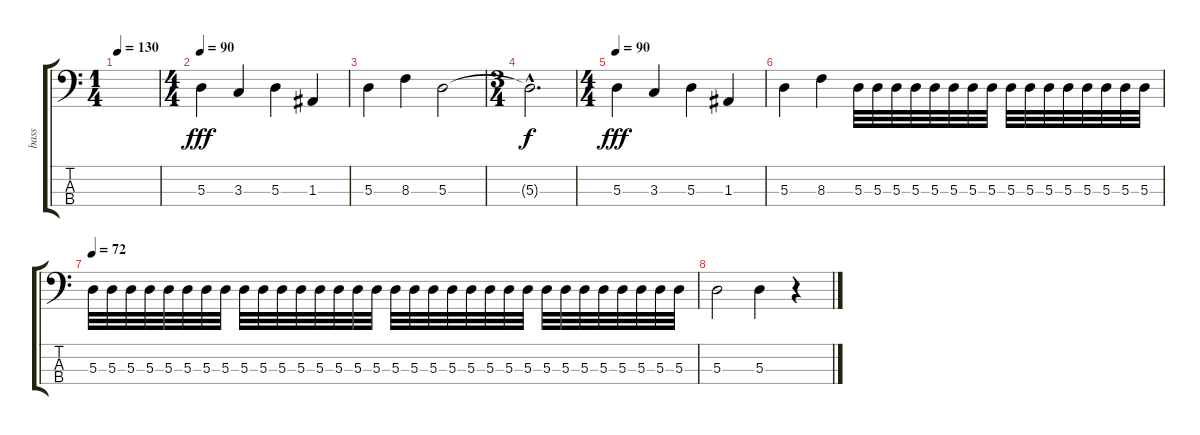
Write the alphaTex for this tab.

\track ("bass" "bass") {instrument electricbasspick}
\staff {score tabs}
\tuning (G2 D2 A1 E1) {hide}
\ts (1 4)
\tempo 130
\clef f4
\ks c
|
\ts (4 4)
\tempo 90
5.3.4{dy fff volume 16} 3.3.4 5.3.4 1.3.4 |
5.3.4 8.3.4 5.3.2 |
\ts (3 4)
5.3{hac t}.2{d dy f} |
\ts (4 4)
\tempo 90
5.3.4{dy fff} 3.3.4 5.3.4 1.3.4 |
5.3.4 8.3.4 5.3.32 5.3.32 5.3.32 5.3.32 5.3.32 5.3.32 5.3.32 5.3.32 5.3.32 5.3.32 5.3.32 5.3.32 5.3.32 5.3.32 5.3.32 5.3.32 |
\tempo 72
5.3.32 5.3.32 5.3.32 5.3.32 5.3.32 5.3.32 5.3.32 5.3.32 5.3.32 5.3.32 5.3.32 5.3.32 5.3.32 5.3.32 5.3.32 5.3.32 5.3.32 5.3.32 5.3.32 5.3.32 5.3.32 5.3.32 5.3.32 5.3.32 5.3.32 5.3.32 5.3.32 5.3.32 5.3.32 5.3.32 5.3.32 5.3.32 |
5.3.2 5.3.4 r.4
